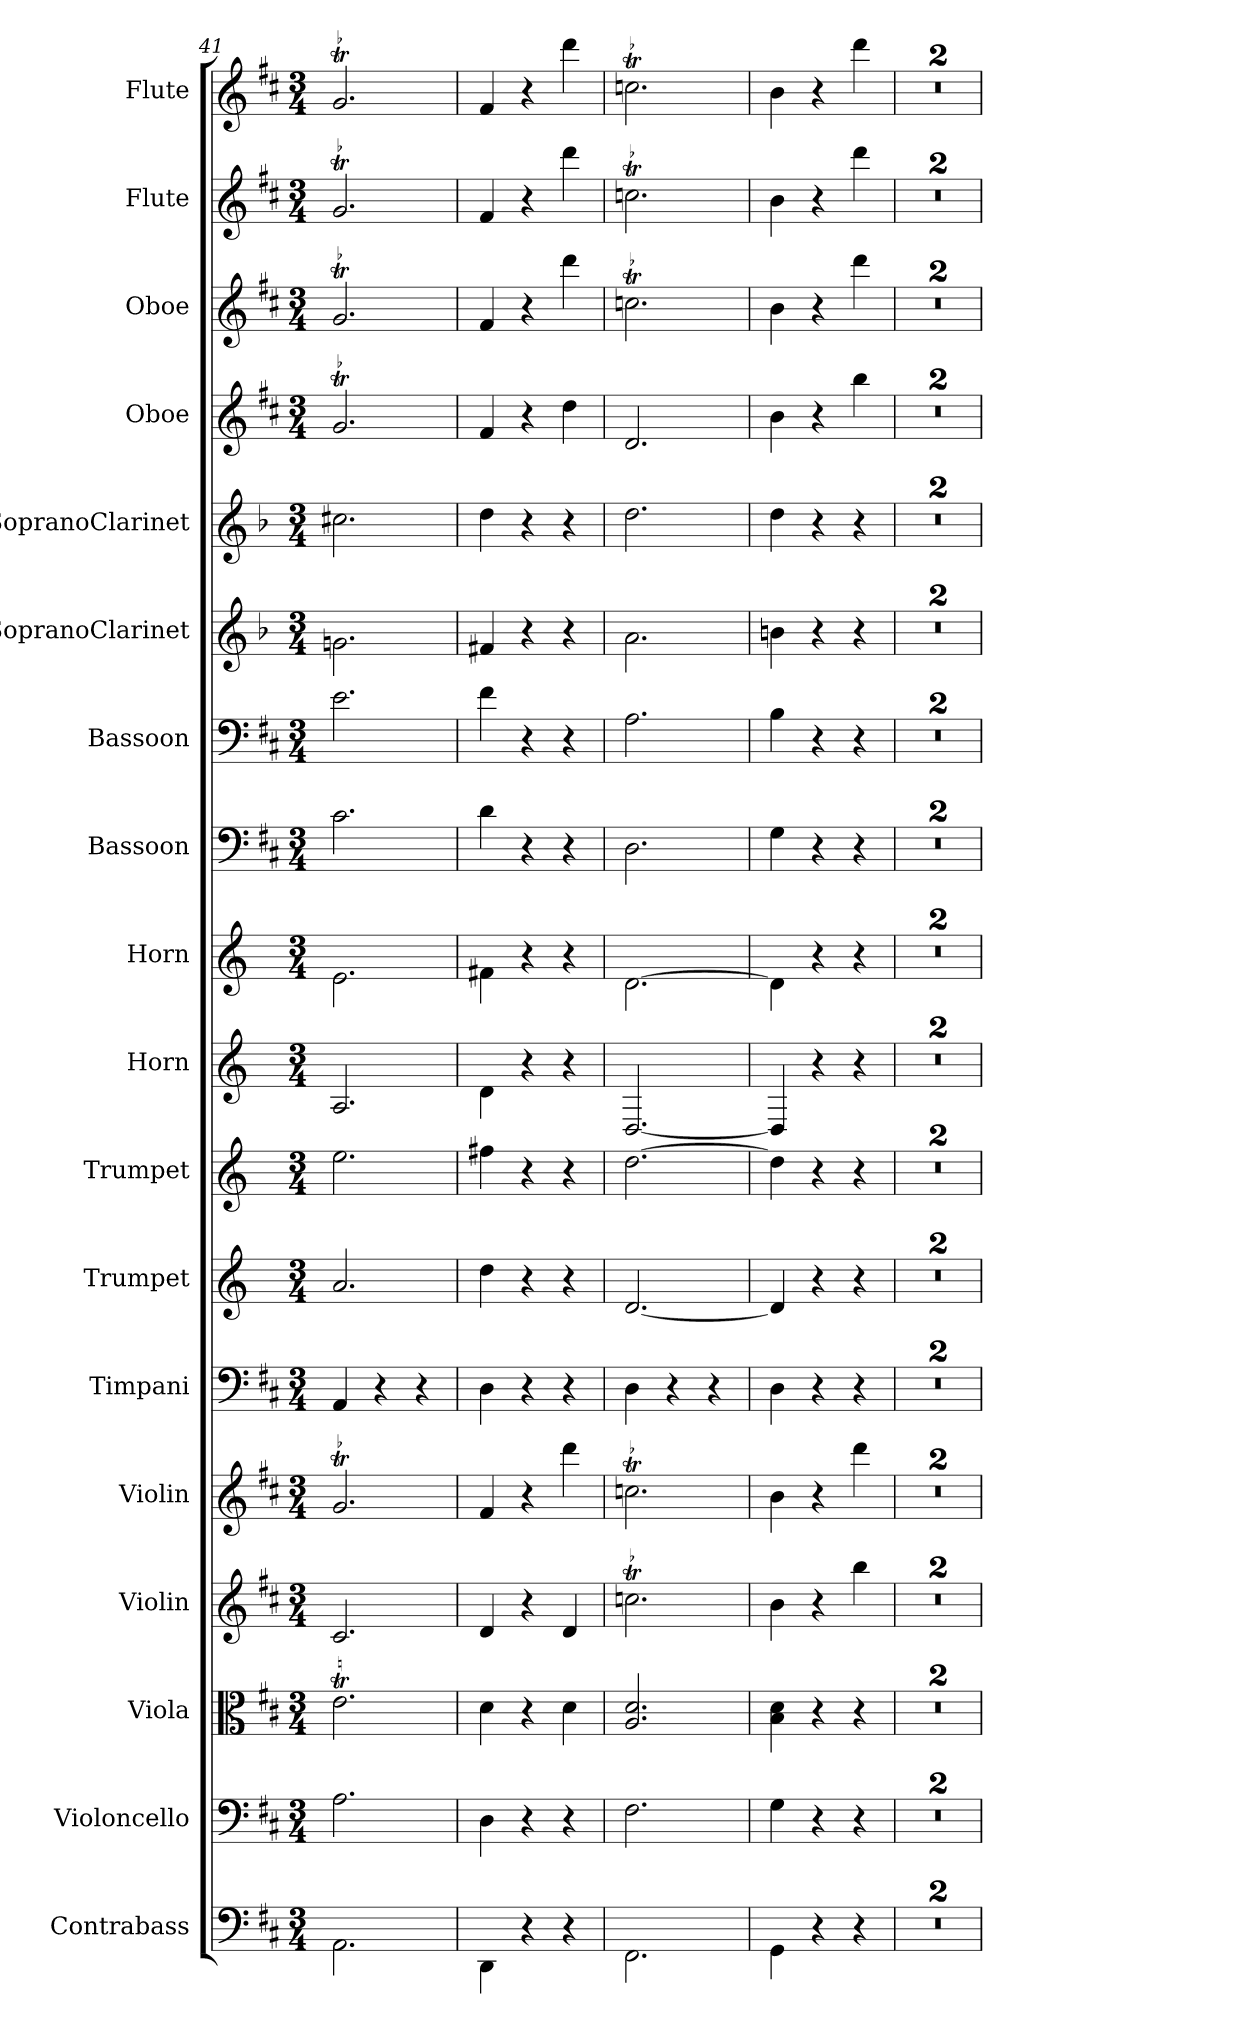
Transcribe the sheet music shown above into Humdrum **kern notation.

**kern	**kern	**kern	**kern	**kern	**kern	**kern	**kern	**kern	**kern	**kern	**kern	**kern	**kern	**kern	**kern	**kern	**kern
*part18	*part17	*part16	*part15	*part14	*part13	*part12	*part11	*part10	*part9	*part8	*part7	*part6	*part5	*part4	*part3	*part2	*part1
*staff18	*staff17	*staff16	*staff15	*staff14	*staff13	*staff12	*staff11	*staff10	*staff9	*staff8	*staff7	*staff6	*staff5	*staff4	*staff3	*staff2	*staff1
*I"Contrabass	*I"Violoncello	*I"Viola	*I"Violin	*I"Violin	*I"Timpani	*I"Trumpet	*I"Trumpet	*I"Horn	*I"Horn	*I"Bassoon	*I"Bassoon	*I"SopranoClarinet	*I"SopranoClarinet	*I"Oboe	*I"Oboe	*I"Flute	*I"Flute
*I'Cb	*I'Vc	*I'Vla	*I'Vln	*I'Vln	*I'Timp	*I'Tpt	*I'Tpt	*I'Hn	*I'Hn	*I'Bsn	*I'Bsn	*	*	*I'Ob	*I'Ob	*I'Fl	*I'Fl
*clefF4	*clefF4	*clefC3	*clefG2	*clefG2	*clefF4	*clefG2	*clefG2	*clefG2	*clefG2	*clefF4	*clefF4	*clefG2	*clefG2	*clefG2	*clefG2	*clefG2	*clefG2
*k[f#c#]	*k[f#c#]	*k[f#c#]	*k[f#c#]	*k[f#c#]	*k[f#c#]	*k[]	*k[]	*k[]	*k[]	*k[f#c#]	*k[f#c#]	*k[b-]	*k[b-]	*k[f#c#]	*k[f#c#]	*k[f#c#]	*k[f#c#]
*M3/4	*M3/4	*M3/4	*M3/4	*M3/4	*M3/4	*M3/4	*M3/4	*M3/4	*M3/4	*M3/4	*M3/4	*M3/4	*M3/4	*M3/4	*M3/4	*M3/4	*M3/4
=41	=41	=41	=41	=41	=41	=41	=41	=41	=41	=41	=41	=41	=41	=41	=41	=41	=41
!	!	!	!	!LO:TR:acc=-	!	!	!	!	!	!	!	!	!	!LO:TR:acc=-	!LO:TR:acc=-	!LO:TR:acc=-	!LO:TR:acc=-
2.AA\	2.A\	2.et\	2.c#/	2.gt/	4AA/	2.a/	2.ee\	2.A/	2.e\	2.c#\	2.e\	2.gn\	2.cc#X\	2.gt/	2.gt/	2.gt/	2.gt/
.	.	.	.	.	4r	.	.	.	.	.	.	.	.	.	.	.	.
.	.	.	.	.	4r	.	.	.	.	.	.	.	.	.	.	.	.
=42	=42	=42	=42	=42	=42	=42	=42	=42	=42	=42	=42	=42	=42	=42	=42	=42	=42
4DD\	4D\	4d\	4d/	4f#/	4D\	4dd\	4ff#X\	4d\	4f#X\	4d\	4f#\	4f#X/	4dd\	4f#/	4f#/	4f#/	4f#/
4r	4r	4r	4r	4r	4r	4r	4r	4r	4r	4r	4r	4r	4r	4r	4r	4r	4r
4r	4r	4d\	4d/	4ddd\	4r	4r	4r	4r	4r	4r	4r	4r	4r	4dd\	4ddd\	4ddd\	4ddd\
=43	=43	=43	=43	=43	=43	=43	=43	=43	=43	=43	=43	=43	=43	=43	=43	=43	=43
!	!	!	!LO:TR:acc=-	!LO:TR:acc=-	!	!	!	!	!	!	!	!	!	!	!LO:TR:acc=-	!LO:TR:acc=-	!LO:TR:acc=-
2.FF#\	2.F#\	2.A/ 2.d/	2.ccnt\	2.ccnt\	4D\	[2.d/	[2.dd\	[2.D/	[2.d\	2.D\	2.A\	2.a\	2.dd\	2.d/	2.ccnt\	2.ccnt\	2.ccnt\
.	.	.	.	.	4r	.	.	.	.	.	.	.	.	.	.	.	.
.	.	.	.	.	4r	.	.	.	.	.	.	.	.	.	.	.	.
=44	=44	=44	=44	=44	=44	=44	=44	=44	=44	=44	=44	=44	=44	=44	=44	=44	=44
4GG\	4G\	4B\ 4d\	4b\	4b\	4D\	4d/]	4dd\]	4D/]	4d\]	4G\	4B\	4bn\	4dd\	4b\	4b\	4b\	4b\
4r	4r	4r	4r	4r	4r	4r	4r	4r	4r	4r	4r	4r	4r	4r	4r	4r	4r
4r	4r	4r	4bb\	4ddd\	4r	4r	4r	4r	4r	4r	4r	4r	4r	4bb\	4ddd\	4ddd\	4ddd\
=45	=45	=45	=45	=45	=45	=45	=45	=45	=45	=45	=45	=45	=45	=45	=45	=45	=45
2.r	2.r	2.r	2.r	2.r	2.r	2.r	2.r	2.r	2.r	2.r	2.r	2.r	2.r	2.r	2.r	2.r	2.r
=46	=46	=46	=46	=46	=46	=46	=46	=46	=46	=46	=46	=46	=46	=46	=46	=46	=46
2.r	2.r	2.r	2.r	2.r	2.r	2.r	2.r	2.r	2.r	2.r	2.r	2.r	2.r	2.r	2.r	2.r	2.r
=	=	=	=	=	=	=	=	=	=	=	=	=	=	=	=	=	=
*-	*-	*-	*-	*-	*-	*-	*-	*-	*-	*-	*-	*-	*-	*-	*-	*-	*-
